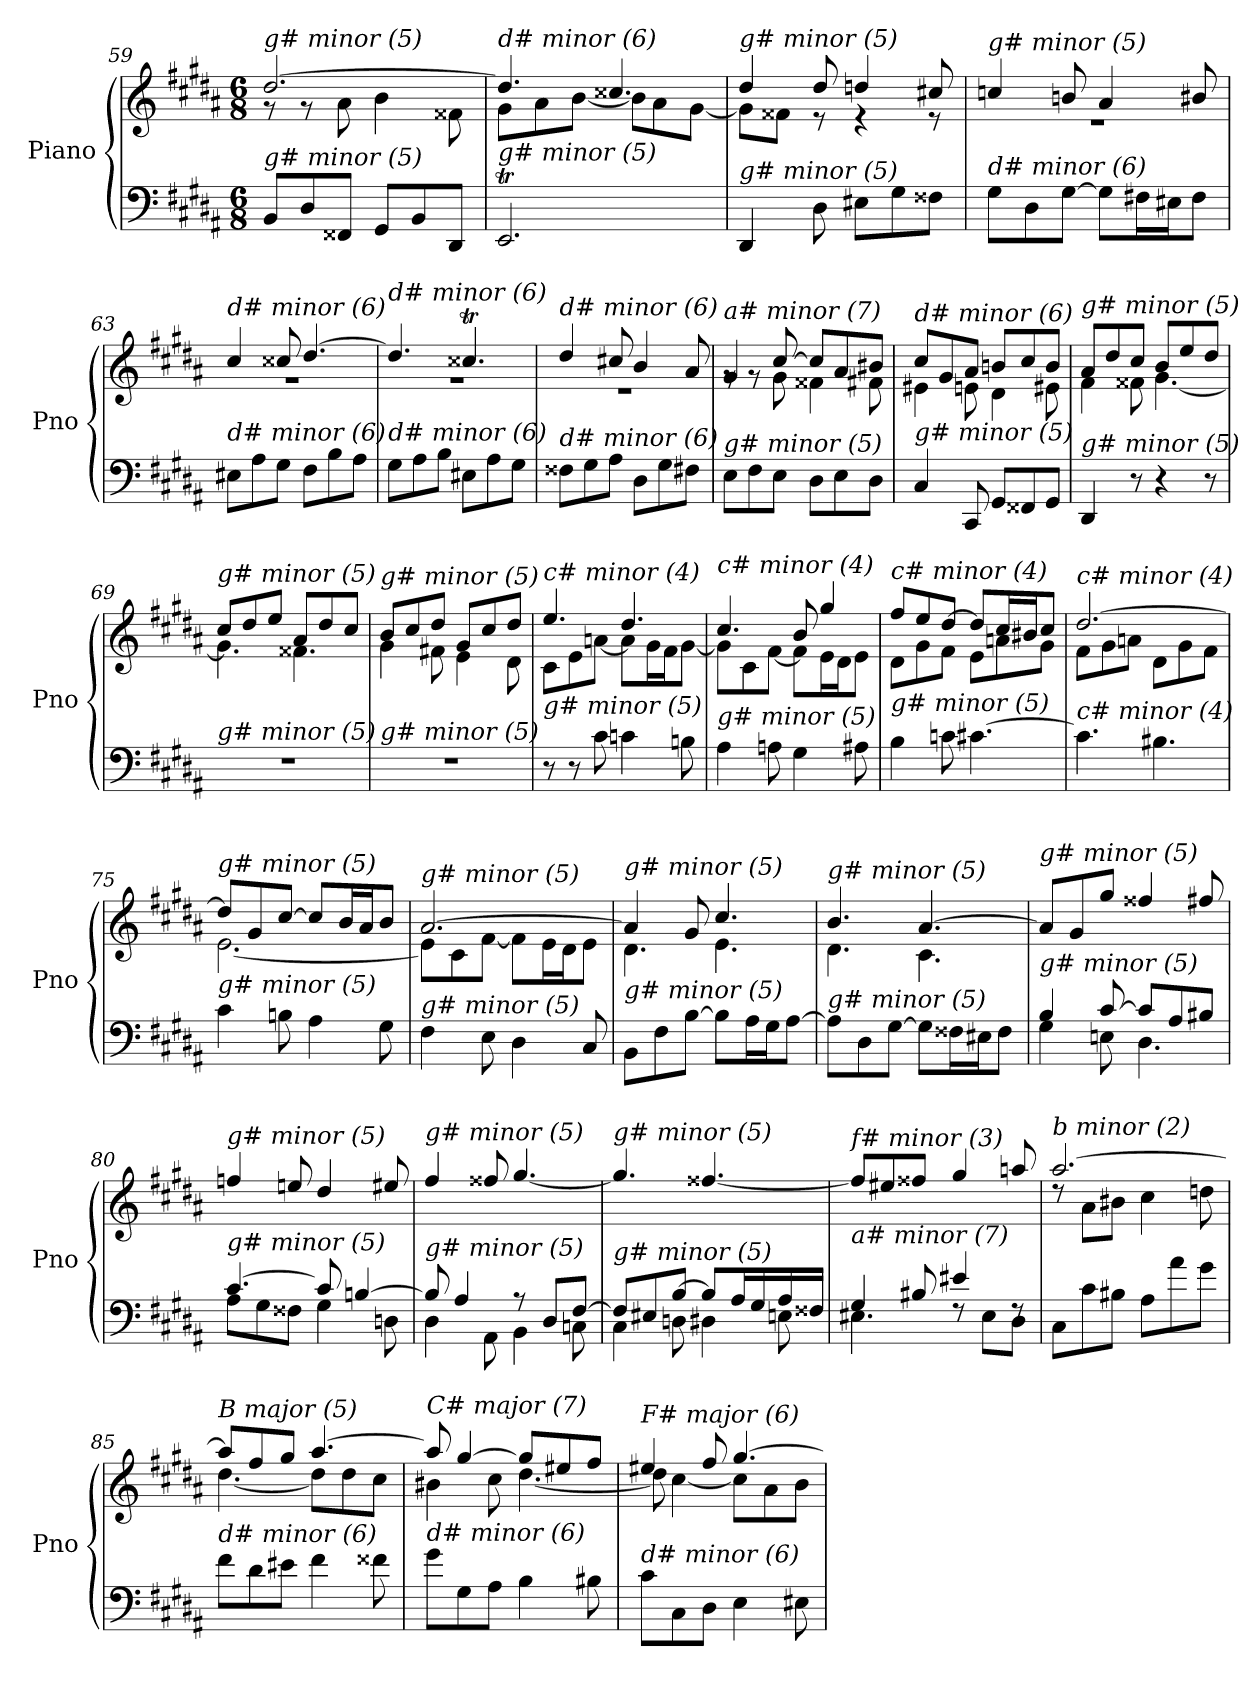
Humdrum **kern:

**kern	**kern
*part1	*part1
*staff2	*staff1
*I"Piano	*
*I'Pno	*
*clefF4	*clefG2
*k[f#c#g#d#a#]	*k[f#c#g#d#a#]
*M6/8	*M6/8
=59	=59
*	*^
!	!LO:TX:i:t=g# minor (5)	!
!LO:TX:i:t=g# minor (5)	!	!
8BB/L	[2.dd#/	8r
8D#/	.	8r
8FF##X/J	.	8a#\
8GG#/L	.	4b\
8BB/	.	.
8DD#/J	.	8f##X\
=60	=60	=60
!	!LO:TX:i:t=d# minor (6)	!
!LO:TX:i:t=g# minor (5)	!	!
2.EET/	4.dd#/]	8g#\L
.	.	8a#\
.	.	[8b\J
.	4.cc##X/	8b\L]
.	.	8a#\
.	.	[8g#\J
!!LO:PB:g=z	!!
=61	=61	=61
!	!LO:TX:i:t=g# minor (5)	!
!LO:TX:i:t=g# minor (5)	!	!
4DD#/	4dd#/	8g#\L]
.	.	8f##X\J
8D#\	8dd#/	8r
8E#X\L	4ddni/	4r
8G#\	.	.
8F##X\J	8cc#X/	8r
=62	=62	=62
!	!LO:TX:i:t=g# minor (5)	!
!LO:TX:i:t=d# minor (6)	!	!
8G#\L	4ccni/	2.r
8D#\	.	.
[8G#\J	8bn/	.
8G#\L]	4a#/	.
16F#X\L	.	.
16E#X\J	.	.
8F#\J	8b#Xj/	.
=63	=63	=63
!	!LO:TX:i:t=d# minor (6)	!
!LO:TX:i:t=d# minor (6)	!	!
8E#X\L	4cc#/	2.r
8A#\	.	.
8G#\J	8cc##X/	.
8F#\L	[4.dd#/	.
8B\	.	.
8A#\J	.	.
=64	=64	=64
!	!LO:TX:i:t=d# minor (6)	!
!LO:TX:i:t=d# minor (6)	!	!
8G#\L	4.dd#/]	2.r
8A#\	.	.
8B\J	.	.
8E#X\L	4.cc##Xt/	.
8A#\	.	.
8G#\J	.	.
=65	=65	=65
!	!LO:TX:i:t=d# minor (6)	!
!LO:TX:i:t=d# minor (6)	!	!
8F##Xj\L	4dd#/	2.r
8G#\	.	.
8A#\J	8cc#X/	.
8D#\L	4b/	.
8G#\	.	.
8F#X\J	8a#/	.
!!LO:LB:g=z	!!
=66	=66	=66
!	!LO:TX:i:t=a# minor (7)	!
!LO:TX:i:t=g# minor (5)	!	!
8E\L	4g#/	8rg
8F#\	.	8rg
8E\J	[8cc#/	8g#\
8D#\L	8cc#/L]	4f##X\
8E\	8a#/	.
8D#\J	8b#X/J	8f#X\
=67	=67	=67
!	!LO:TX:i:t=d# minor (6)	!
!LO:TX:i:t=g# minor (5)	!	!
4C#/	8cc#/L	4e#X\
.	8g#/	.
8CC#/	8a#/J	8en\
8GG#/L	8bn/L	4d#\
8FF##X/	8cc#/	.
8GG#/J	8b/J	8e#X\
=68	=68	=68
!	!LO:TX:i:t=g# minor (5)	!
!LO:TX:i:t=g# minor (5)	!	!
4DD#/	8a#/L	4f#\
.	8dd#/	.
8r	8cc#/J	8f##X\
4r	8b/L	[4.g#\
.	8ee/	.
8r	8dd#/J	.
=69	=69	=69
!	!LO:TX:i:t=g# minor (5)	!
!LO:TX:i:t=g# minor (5)	!	!
2.r	8cc#/L	4.g#\]
.	8dd#/	.
.	8ee/J	.
.	8a#/L	4.f##X\
.	8dd#/	.
.	8cc#/J	.
=70	=70	=70
!	!LO:TX:i:t=g# minor (5)	!
!LO:TX:i:t=g# minor (5)	!	!
2.r	8b/L	4g#\
.	8cc#/	.
.	8dd#/J	8f#X\
.	8g#/L	4e\
.	8cc#/	.
.	8dd#/J	8d#\
!!LO:LB:g=z	!!
=71	=71	=71
!	!LO:TX:i:t=c# minor (4)	!
!LO:TX:i:t=g# minor (5)	!	!
8r	4.ee/	8c#\L
8r	.	8e\
8c#\	.	[8an\J
4cni\	4.dd#/	8a\L]
.	.	16g#\L
.	.	16f#\J
8Bn\	.	[8g#\J
=72	=72	=72
!	!LO:TX:i:t=c# minor (4)	!
!LO:TX:i:t=g# minor (5)	!	!
4A#\	4.cc#/	8g#\L]
.	.	8c#\
8An\	.	[8f#\J
4G#\	8b/	8f#\L]
.	4gg#/	16e\L
.	.	16d#\J
8A#X\	.	8e\J
=73	=73	=73
!	!LO:TX:i:t=c# minor (4)	!
!LO:TX:i:t=g# minor (5)	!	!
4B\	8ff#/L	8d#\L
.	8ee/	8g#\
8cni\	[8dd#/J	8f#\J
[4.c#\	8dd#/L]	8e\L
.	16cc#/L	8an\
.	16b#X/J	.
.	8cc#/J	8g#\J
=74	=74	=74
!	!LO:TX:i:t=c# minor (4)	!
!LO:TX:i:t=c# minor (4)	!	!
4.c#\]	[2.dd#/	8f#\L
.	.	8g#\
.	.	8an\J
4.B#X\	.	8d#\L
.	.	8g#\
.	.	8f#\J
=75	=75	=75
!	!LO:TX:i:t=g# minor (5)	!
!LO:TX:i:t=g# minor (5)	!	!
4c#\	8dd#/L]	[2.e\
.	8g#/	.
8Bn\	[8cc#/J	.
4A#\	8cc#/L]	.
.	16b/L	.
.	16a#/J	.
8G#\	8b/J	.
!!LO:LB:g=z	!!
=76	=76	=76
!	!LO:TX:i:t=g# minor (5)	!
!LO:TX:i:t=g# minor (5)	!	!
4F#\	[2.a#/	8e\L]
.	.	8c#\
8E\	.	[8f#\J
4D#\	.	8f#\L]
.	.	16e\L
.	.	16d#\J
8C#/	.	8e\J
=77	=77	=77
!	!LO:TX:i:t=g# minor (5)	!
!LO:TX:i:t=g# minor (5)	!	!
8BB\L	4a#/]	4.d#\
8F#\	.	.
[8B\J	8g#/	.
8B\L]	4.cc#/	4.e\
16A#\L	.	.
16G#\J	.	.
[8A#\J	.	.
=78	=78	=78
!	!LO:TX:i:t=g# minor (5)	!
!LO:TX:i:t=g# minor (5)	!	!
8A#\L]	4.b/	4.d#\
8D#\	.	.
[8G#\J	.	.
8G#\L]	[4.a#/	4.c#\
16F##X\L	.	.
16E#X\J	.	.
8F##\J	.	.
*	*v	*v
=79	=79
*^	*
!	!	!LO:TX:i:t=g# minor (5)
!LO:TX:i:t=g# minor (5)	!	!
4B/	4G#\	8a#/L]
.	.	8g#/
[8c#/	8En\	8gg#/J
8c#/L]	4.D#\	4ff##X/
8A#/	.	.
8B#Xj/J	.	8ff#X/
=80	=80	=80
!	!	!LO:TX:i:t=g# minor (5)
!LO:TX:i:t=g# minor (5)	!	!
[4.c#/	8A#\L	4ffni/
.	8G#\	.
.	8F##X\J	8een/
8c#/]	4G#\	4dd#/
[4Bn/	.	.
.	8Dni\	8ee#Xj/
!!LO:LB:g=z
=81	=81	=81
!	!	!LO:TX:i:t=g# minor (5)
!LO:TX:i:t=g# minor (5)	!	!
8B/]	4D#\	4ff#/
4A#/	.	.
.	8AA#\	8ff##X/
8r	4BB\	[4.gg#/
8D#/L	.	.
[8F#/J	8Cni\	.
=82	=82	=82
!	!	!LO:TX:i:t=g# minor (5)
!LO:TX:i:t=g# minor (5)	!	!
8F#/L]	4C#\	4.gg#/]
8E#X/	.	.
[8B/J	8Dni\	.
8B/L]	4D#\	[4.ff##X/
16A#/L	.	.
16G#/	.	.
16A#/	8Eni\	.
16F##X/JJ	.	.
=83	=83	=83
!	!	!LO:TX:i:t=f# minor (3)
!LO:TX:i:t=a# minor (7)	!	!
4G#/	4.E#X\	8ff##/L]
.	.	8ee#X/
8B#X/	.	8ff##Xj/J
4e#X/	8rF	4gg#/
.	8E#\L	.
8rF	8D#\J	8aani/
=84	=84	=84
*	*	*^
!	!	!LO:TX:i:t=b minor (2)	!
!LO:TX:i:t=a# minor (7)	!	!	!
*v	*v	*	*
8C#\L	[2.aa#/	8rdd
8c#\	.	8a#\L
8B#X\J	.	8b#Xj\J
8A#\L	.	4cc#\
8a#\	.	.
8g#\J	.	8ddni\
=85	=85	=85
!	!LO:TX:i:t=B major (5)	!
!LO:TX:i:t=d# minor (6)	!	!
8f#\L	8aa#/L]	[4.dd#\
8d#\	8ff#/	.
8e#X\J	8gg#/J	.
4f#\	[4.aa#/	8dd#\L]
.	.	8dd#\
8f##X\	.	8cc#\J
!!LO:LB:g=z	!!
=86	=86	=86
!	!LO:TX:i:t=C# major (7)	!
!LO:TX:i:t=d# minor (6)	!	!
8g#\L	8aa#/]	4b#X\
8G#\	[4gg#/	.
8A#\J	.	8cc#\
4B\	8gg#/L]	[4.dd#\
.	8ee#X/	.
8B#X\	8ff#/J	.
=87	=87	=87
!	!LO:TX:i:t=F# major (6)	!
!LO:TX:i:t=d# minor (6)	!	!
8c#\L	4ee#X/	8dd#\]
8C#\	.	[4cc#\
8D#\J	8ff#/	.
4E\	[4.gg#/	8cc#\L]
.	.	8a#\
8E#X\	.	8b\J
*	*v	*v
=	=
*-	*-
